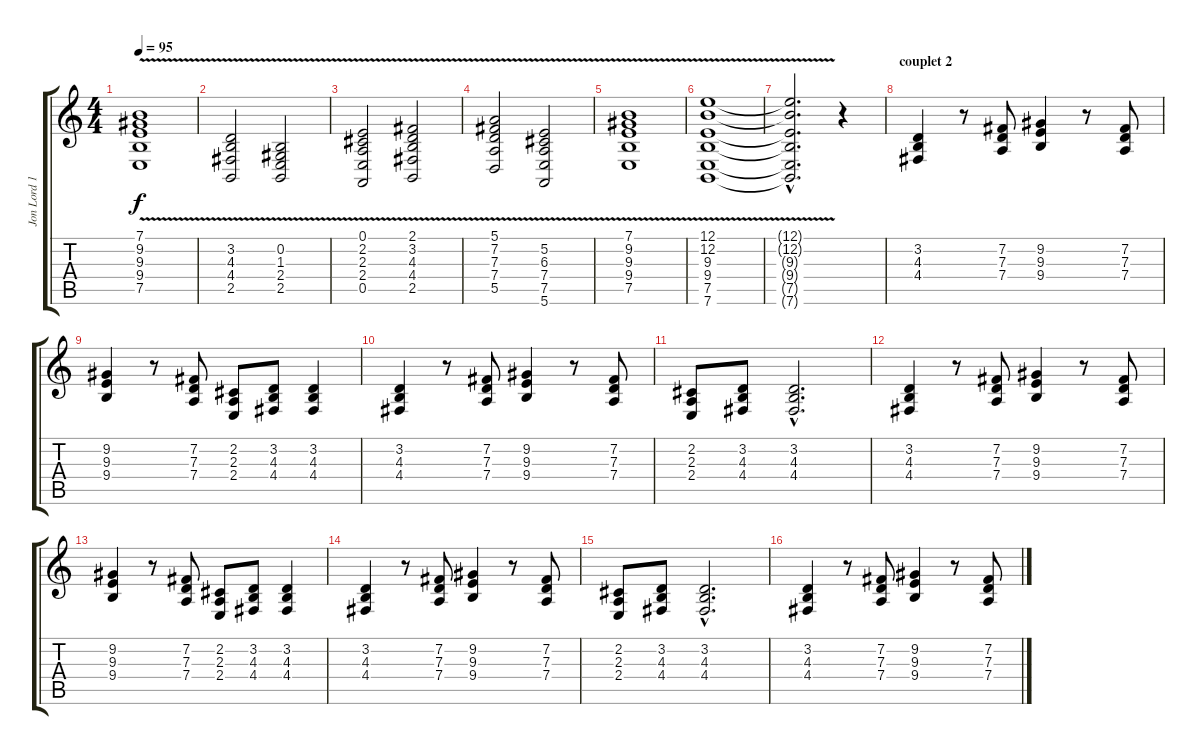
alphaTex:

\track ("Jon Lord 1" "Jon Lord 1") {instrument drawbarorgan}
\staff {score tabs}
\tuning (E4 B3 G3 D3 A2 E2) {hide}
\ts (4 4)
\tempo 95
\clef g2
\ks c
(7.1{v} 9.2{v} 9.3{v} 9.4{v} 7.5{v}).1{dy f} |
(3.2{v} 4.3{v} 4.4{v} 2.5{v}).2 (0.2{v} 1.3{v} 2.4{v} 2.5{v}).2 |
(0.1{v} 2.2{v} 2.3{v} 2.4{v} 0.5{v}).2 (2.1{v} 3.2{v} 4.3{v} 4.4{v} 2.5{v}).2 |
(5.1{v} 7.2{v} 7.3{v} 7.4{v} 5.5{v}).2 (5.2{v} 6.3{v} 7.4{v} 7.5{v} 5.6{v}).2 |
(7.1{v} 9.2{v} 9.3{v} 9.4{v} 7.5{v}).1 |
(12.1{v} 12.2{v} 9.3{v} 9.4{v} 7.5 7.6{v}).1 |
(12.1{hac t} 12.2{hac t} 9.3{hac t} 9.4{hac t} 7.5{hac t} 7.6{hac t}).2{d} r.4 |
\section ("" "couplet 2")
(3.2 4.3 4.4).4 r.8 (7.2 7.3 7.4).8 (9.2 9.3 9.4).4 r.8 (7.2 7.3 7.4).8 |
(9.2 9.3 9.4).4 r.8 (7.2 7.3 7.4).8 (2.2 2.3 2.4).8 (3.2 4.3 4.4).8 (3.2 4.3 4.4).4 |
(3.2 4.3 4.4).4 r.8 (7.2 7.3 7.4).8 (9.2 9.3 9.4).4 r.8 (7.2 7.3 7.4).8 |
(2.2 2.3 2.4).8 (3.2 4.3 4.4).8 (3.2{hac} 4.3{hac} 4.4{hac}).2{d} |
(3.2 4.3 4.4).4 r.8 (7.2 7.3 7.4).8 (9.2 9.3 9.4).4 r.8 (7.2 7.3 7.4).8 |
(9.2 9.3 9.4).4 r.8 (7.2 7.3 7.4).8 (2.2 2.3 2.4).8 (3.2 4.3 4.4).8 (3.2 4.3 4.4).4 |
(3.2 4.3 4.4).4 r.8 (7.2 7.3 7.4).8 (9.2 9.3 9.4).4 r.8 (7.2 7.3 7.4).8 |
(2.2 2.3 2.4).8 (3.2 4.3 4.4).8 (3.2{hac} 4.3{hac} 4.4{hac}).2{d} |
(3.2 4.3 4.4).4 r.8 (7.2 7.3 7.4).8 (9.2 9.3 9.4).4 r.8 (7.2 7.3 7.4).8
